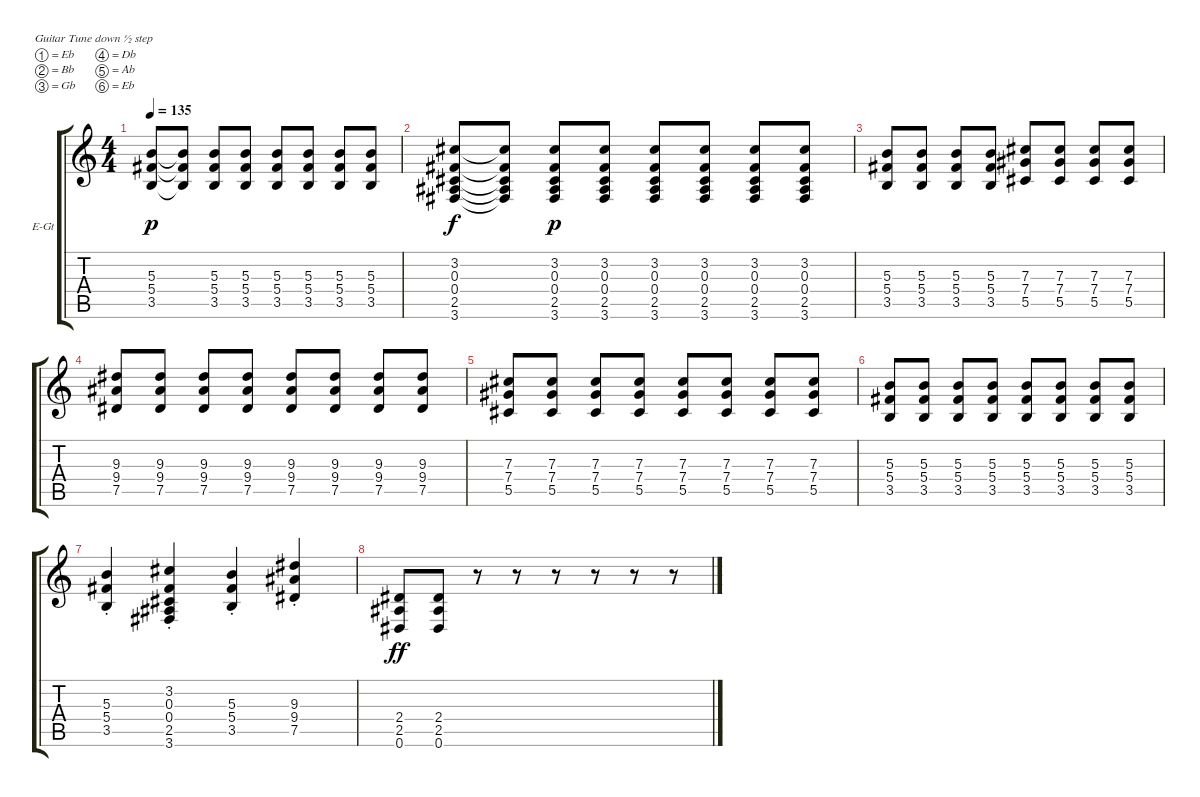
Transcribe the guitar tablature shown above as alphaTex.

\defaultSystemsLayout 4
\bracketExtendMode groupsimilarinstruments
\firstSystemTrackNameOrientation horizontal
\otherSystemsTrackNameOrientation horizontal
\track ("Electric Guitar" "E-Gt") {instrument overdrivenguitar}
\staff {score tabs}
\tuning (Eb4 Bb3 Gb3 Db3 Ab2 Eb2)
\ts (4 4)
\tempo 135
\clef g2
\ks c
(3.5 5.3 5.4).8{dy p} (3.5{t} 5.3{t} 5.4{t}).8 (3.5 5.3 5.4).8 (3.5 5.3 5.4).8 (3.5 5.3 5.4).8 (3.5 5.3 5.4).8 (3.5 5.3 5.4).8 (3.5 5.3 5.4).8 |
(3.6 2.5 0.4 0.3 3.2).8{dy f} (3.6{t} 2.5{t} 0.4{t} 0.3{t} 3.2{t}).8 (3.6 2.5 0.4 0.3 3.2).8{dy p} (3.6 2.5 0.4 0.3 3.2).8 (3.6 2.5 0.4 0.3 3.2).8 (3.6 2.5 0.4 0.3 3.2).8 (3.6 2.5 0.4 0.3 3.2).8 (3.6 2.5 0.4 0.3 3.2).8 |
(3.5 5.4 5.3).8 (3.5 5.4 5.3).8 (3.5 5.4 5.3).8 (3.5 5.4 5.3).8 (5.5 7.3 7.4).8 (5.5 7.3 7.4).8 (5.5 7.3 7.4).8 (5.5 7.3 7.4).8 |
(7.5 9.4 9.3).8 (7.5 9.4 9.3).8 (7.5 9.4 9.3).8 (7.5 9.4 9.3).8 (7.5 9.4 9.3).8 (7.5 9.4 9.3).8 (7.5 9.4 9.3).8 (7.5 9.4 9.3).8 |
(5.5 7.3 7.4).8 (5.5 7.3 7.4).8 (5.5 7.3 7.4).8 (5.5 7.3 7.4).8 (5.5 7.3 7.4).8 (5.5 7.3 7.4).8 (5.5 7.3 7.4).8 (5.5 7.3 7.4).8 |
(3.5 5.4 5.3).8 (3.5 5.4 5.3).8 (3.5 5.4 5.3).8 (3.5 5.4 5.3).8 (3.5 5.4 5.3).8 (3.5 5.4 5.3).8 (3.5 5.4 5.3).8 (3.5 5.4 5.3).8 |
(3.5{st} 5.4{st} 5.3{st}).4 (3.6{st} 2.5{st} 0.4{st} 0.3{st} 3.2{st}).4 (3.5{st} 5.4{st} 5.3{st}).4 (7.5{st} 9.4{st} 9.3{st}).4 |
(0.6 2.5 2.4).8{dy ff} (0.6 2.5 2.4).8 r.8 r.8 r.8 r.8 r.8 r.8
